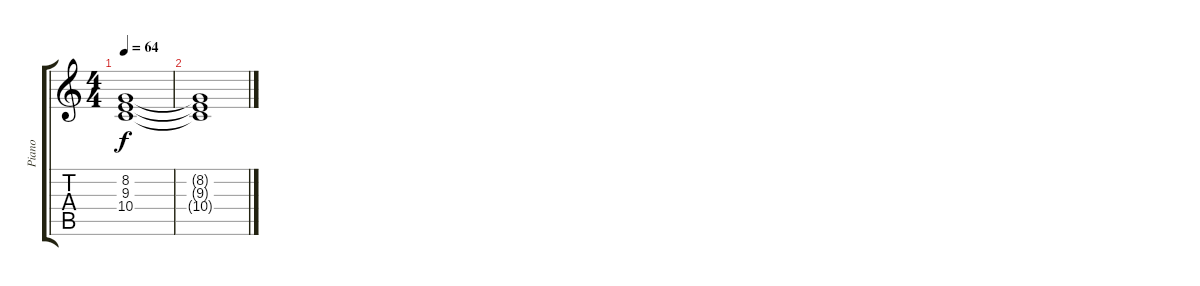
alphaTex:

\track ("Piano" "Piano") {instrument brightacousticpiano}
\staff {score tabs}
\tuning (E4 B3 G3 D3 A2 E2) {hide}
\ts (4 4)
\tempo 64
\clef g2
\ks c
(8.2{t} 9.3{t} 10.4{t}).1{dy f} |
(8.2{t} 9.3{t} 10.4{t}).1
